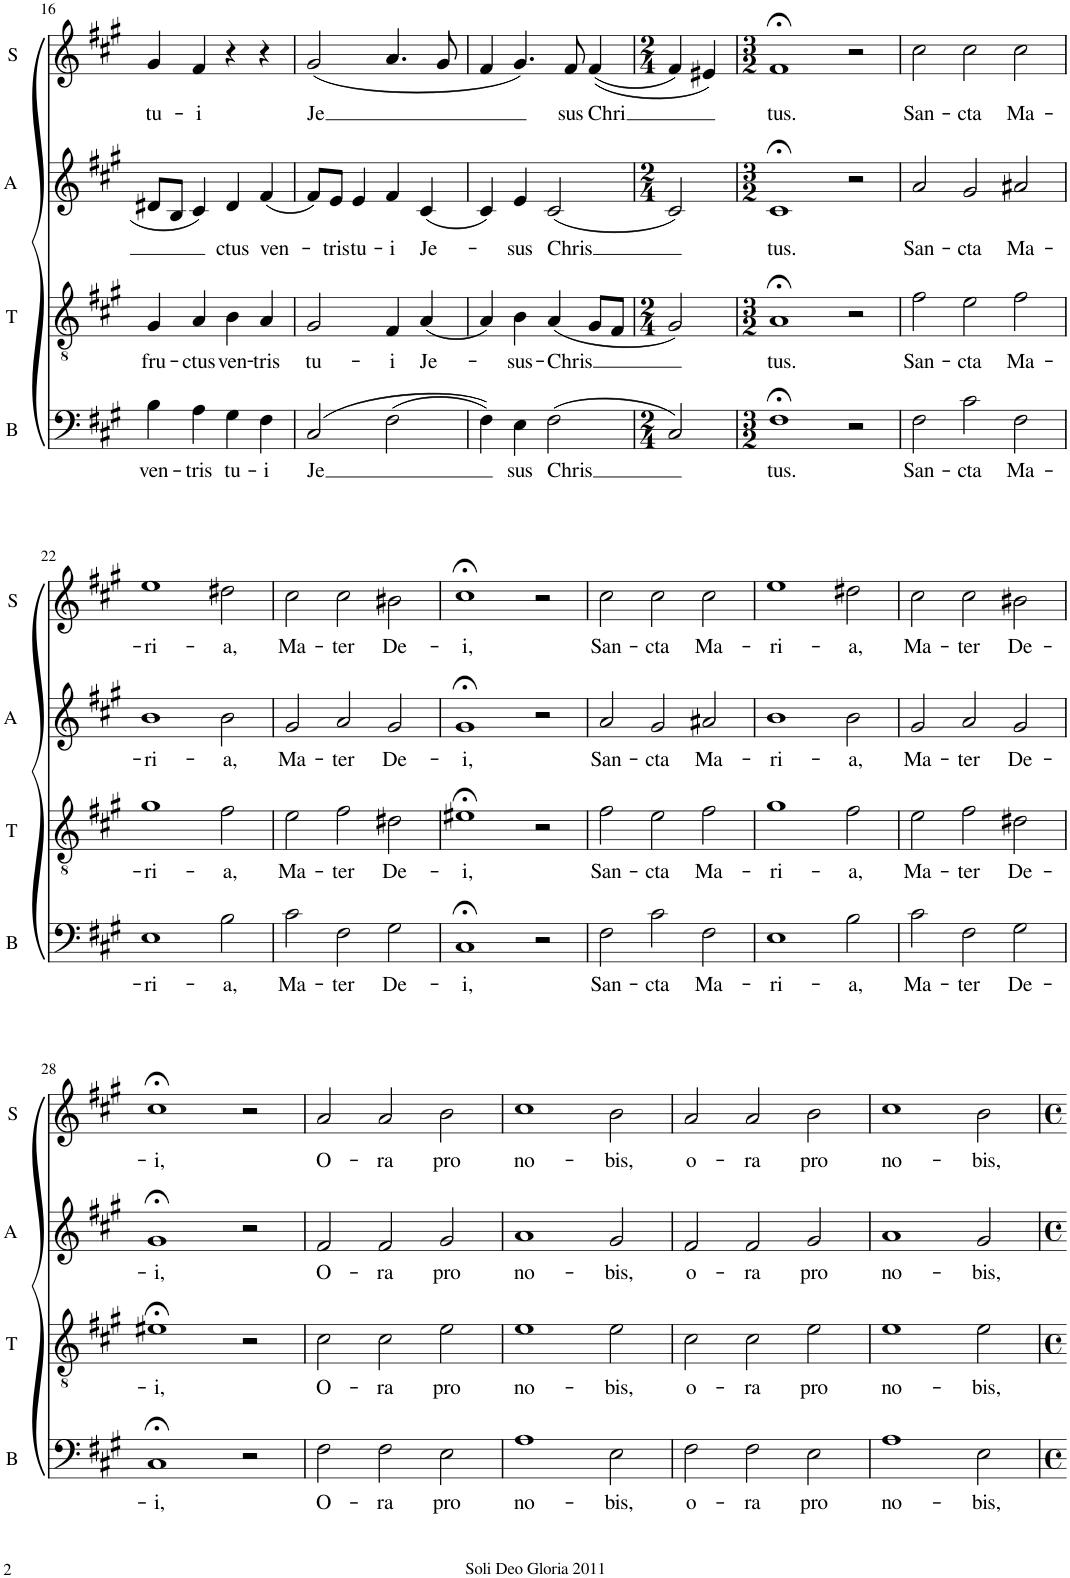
**kern	**text	**kern	**text	**kern	**text	**kern	**text
*part4	*part4	*part3	*part3	*part2	*part2	*part1	*part1
*staff4	*staff4	*staff3	*staff3	*staff2	*staff2	*staff1	*staff1
*I"Bass	*	*I"Tenor	*	*I"Alto	*	*I"Soprano	*
*I'B	*	*I'T	*	*I'A	*	*I'S	*
!!LO:PB:g=z
*clefF4	*	*clefGv2	*	*clefG2	*	*clefG2	*
*k[f#c#g#]	*	*k[f#c#g#]	*	*k[f#c#g#]	*	*k[f#c#g#]	*
*M4/4	*	*M4/4	*	*M4/4	*	*M4/4	*
*met(c)	*	*met(c)	*	*met(c)	*	*met(c)	*
=16	=16	=16	=16	=16	=16	=16	=16
!	!LO:LY:b	!	!LO:LY:b	!	!	!	!LO:LY:b
4B\	ven-	4G#/	fru-	8d#X/L	.	4g#/	tu-
.	.	.	.	8B/J	.	.	.
!	!LO:LY:b	!	!LO:LY:b	!	!	!	!LO:LY:b
4A\	-tris	4A/	-ctus	4c#/	.	4f#/	-i
!	!LO:LY:b	!	!LO:LY:b	!	!LO:LY:b	!	!
4G#\	tu-	4B\	ven-	4d#/	ctus	4r	.
!	!LO:LY:b	!	!LO:LY:b	!	!LO:LY:b	!	!
4F#\	-i	4A/	-tris	(4f#/	ven-	4r	.
=17	=17	=17	=17	=17	=17	=17	=17
!	!LO:LY:b	!	!LO:LY:b	!	!	!	!LO:LY:b
(2C#/	Je	2G#/	tu-	8f#/L)	.	(2g#/	Je
!	!	!	!	!	!LO:LY:b	!	!
.	.	.	.	8e/J	-tris	.	.
!	!	!	!	!	!LO:LY:b	!	!
.	.	.	.	4e/	tu-	.	.
!	!	!	!LO:LY:b	!	!LO:LY:b	!	!
(2F#\	.	4F#/	-i	4f#/	-i	4.a/	.
!	!	!	!LO:LY:b	!	!LO:LY:b	!	!
.	.	(4A/	Je-	(4c#/	Je-	.	.
.	.	.	.	.	.	8g#/	.
=18	=18	=18	=18	=18	=18	=18	=18
4F#\))	.	4A/)	.	4c#/)	.	4f#/	.
!	!LO:LY:b	!	!LO:LY:b	!	!LO:LY:b	!	!
4E\	sus	4B\	-sus-	4e/	-sus	4.g#/)	.
!	!LO:LY:b	!	!LO:LY:b	!	!LO:LY:b	!	!
(2F#\	Chris	(4A/	-Chris	(2c#/	Chris	.	.
!	!	!	!	!	!	!	!LO:LY:b
.	.	.	.	.	.	8f#/	sus
!	!	!	!	!	!	!	!LO:LY:b
.	.	8G#/L	.	.	.	((4f#/	Chri
.	.	8F#/J	.	.	.	.	.
=19	=19	=19	=19	=19	=19	=19	=19
*M2/4	*	*M2/4	*	*M2/4	*	*M2/4	*
2C#/)	.	2G#/)	.	2c#/)	.	4f#/)	.
.	.	.	.	.	.	4e#X/)	.
=20	=20	=20	=20	=20	=20	=20	=20
*M3/2	*	*M3/2	*	*M3/2	*	*M3/2	*
!	!LO:LY:b	!	!LO:LY:b	!	!LO:LY:b	!	!LO:LY:b
1F#;<	tus.	1A;<	tus.	1c#;<	tus.	1f#;<	tus.
2r	.	2r	.	2r	.	2r	.
=21	=21	=21	=21	=21	=21	=21	=21
!	!LO:LY:b	!	!LO:LY:b	!	!LO:LY:b	!	!LO:LY:b
2F#\	San-	2f#\	San-	2a/	San-	2cc#\	San-
!	!LO:LY:b	!	!LO:LY:b	!	!LO:LY:b	!	!LO:LY:b
2c#\	-cta	2e\	-cta	2g#/	-cta	2cc#\	-cta
!	!LO:LY:b	!	!LO:LY:b	!	!LO:LY:b	!	!LO:LY:b
2F#\	Ma-	2f#\	Ma-	2a#X/	Ma-	2cc#\	Ma-
!!LO:LB:g=z
=22	=22	=22	=22	=22	=22	=22	=22
!	!LO:LY:b	!	!LO:LY:b	!	!LO:LY:b	!	!LO:LY:b
1E	-ri-	1g#	-ri-	1b	-ri-	1ee	-ri-
!	!LO:LY:b	!	!LO:LY:b	!	!LO:LY:b	!	!LO:LY:b
2B\	-a,	2f#\	-a,	2b\	-a,	2dd#X\	-a,
=23	=23	=23	=23	=23	=23	=23	=23
!	!LO:LY:b	!	!LO:LY:b	!	!LO:LY:b	!	!LO:LY:b
2c#\	Ma-	2e\	Ma-	2g#/	Ma-	2cc#\	Ma-
!	!LO:LY:b	!	!LO:LY:b	!	!LO:LY:b	!	!LO:LY:b
2F#\	-ter	2f#\	-ter	2a/	-ter	2cc#\	-ter
!	!LO:LY:b	!	!LO:LY:b	!	!LO:LY:b	!	!LO:LY:b
2G#\	De-	2d#X\	De-	2g#/	De-	2b#X\	De-
=24	=24	=24	=24	=24	=24	=24	=24
!	!LO:LY:b	!	!LO:LY:b	!	!LO:LY:b	!	!LO:LY:b
1C#;<	-i,	1e#X;<	-i,	1g#;<	-i,	1cc#;<	-i,
2r	.	2r	.	2r	.	2r	.
=25	=25	=25	=25	=25	=25	=25	=25
!	!LO:LY:b	!	!LO:LY:b	!	!LO:LY:b	!	!LO:LY:b
2F#\	San-	2f#\	San-	2a/	San-	2cc#\	San-
!	!LO:LY:b	!	!LO:LY:b	!	!LO:LY:b	!	!LO:LY:b
2c#\	-cta	2e\	-cta	2g#/	-cta	2cc#\	-cta
!	!LO:LY:b	!	!LO:LY:b	!	!LO:LY:b	!	!LO:LY:b
2F#\	Ma-	2f#\	Ma-	2a#X/	Ma-	2cc#\	Ma-
=26	=26	=26	=26	=26	=26	=26	=26
!	!LO:LY:b	!	!LO:LY:b	!	!LO:LY:b	!	!LO:LY:b
1E	-ri-	1g#	-ri-	1b	-ri-	1ee	-ri-
!	!LO:LY:b	!	!LO:LY:b	!	!LO:LY:b	!	!LO:LY:b
2B\	-a,	2f#\	-a,	2b\	-a,	2dd#X\	-a,
=27	=27	=27	=27	=27	=27	=27	=27
!	!LO:LY:b	!	!LO:LY:b	!	!LO:LY:b	!	!LO:LY:b
2c#\	Ma-	2e\	Ma-	2g#/	Ma-	2cc#\	Ma-
!	!LO:LY:b	!	!LO:LY:b	!	!LO:LY:b	!	!LO:LY:b
2F#\	-ter	2f#\	-ter	2a/	-ter	2cc#\	-ter
!	!LO:LY:b	!	!LO:LY:b	!	!LO:LY:b	!	!LO:LY:b
2G#\	De-	2d#X\	De-	2g#/	De-	2b#X\	De-
!!LO:LB:g=z
=28	=28	=28	=28	=28	=28	=28	=28
!	!LO:LY:b	!	!LO:LY:b	!	!LO:LY:b	!	!LO:LY:b
1C#;<	-i,	1e#X;<	-i,	1g#;<	-i,	1cc#;<	-i,
2r	.	2r	.	2r	.	2r	.
=29	=29	=29	=29	=29	=29	=29	=29
!	!LO:LY:b	!	!LO:LY:b	!	!LO:LY:b	!	!LO:LY:b
2F#\	O-	2c#\	O-	2f#/	O-	2a/	O-
!	!LO:LY:b	!	!LO:LY:b	!	!LO:LY:b	!	!LO:LY:b
2F#\	-ra	2c#\	-ra	2f#/	-ra	2a/	-ra
!	!LO:LY:b	!	!LO:LY:b	!	!LO:LY:b	!	!LO:LY:b
2E\	pro	2e\	pro	2g#/	pro	2b\	pro
=30	=30	=30	=30	=30	=30	=30	=30
!	!LO:LY:b	!	!LO:LY:b	!	!LO:LY:b	!	!LO:LY:b
1A	no-	1e	no-	1a	no-	1cc#	no-
!	!LO:LY:b	!	!LO:LY:b	!	!LO:LY:b	!	!LO:LY:b
2E\	-bis,	2e\	-bis,	2g#/	-bis,	2b\	-bis,
=31	=31	=31	=31	=31	=31	=31	=31
!	!LO:LY:b	!	!LO:LY:b	!	!LO:LY:b	!	!LO:LY:b
2F#\	o-	2c#\	o-	2f#/	o-	2a/	o-
!	!LO:LY:b	!	!LO:LY:b	!	!LO:LY:b	!	!LO:LY:b
2F#\	-ra	2c#\	-ra	2f#/	-ra	2a/	-ra
!	!LO:LY:b	!	!LO:LY:b	!	!LO:LY:b	!	!LO:LY:b
2E\	pro	2e\	pro	2g#/	pro	2b\	pro
=32	=32	=32	=32	=32	=32	=32	=32
!	!LO:LY:b	!	!LO:LY:b	!	!LO:LY:b	!	!LO:LY:b
1A	no-	1e	no-	1a	no-	1cc#	no-
!	!LO:LY:b	!	!LO:LY:b	!	!LO:LY:b	!	!LO:LY:b
2E\	-bis,	2e\	-bis,	2g#/	-bis,	2b\	-bis,
=	=	=	=	=	=	=	=
*-	*-	*-	*-	*-	*-	*-	*-
